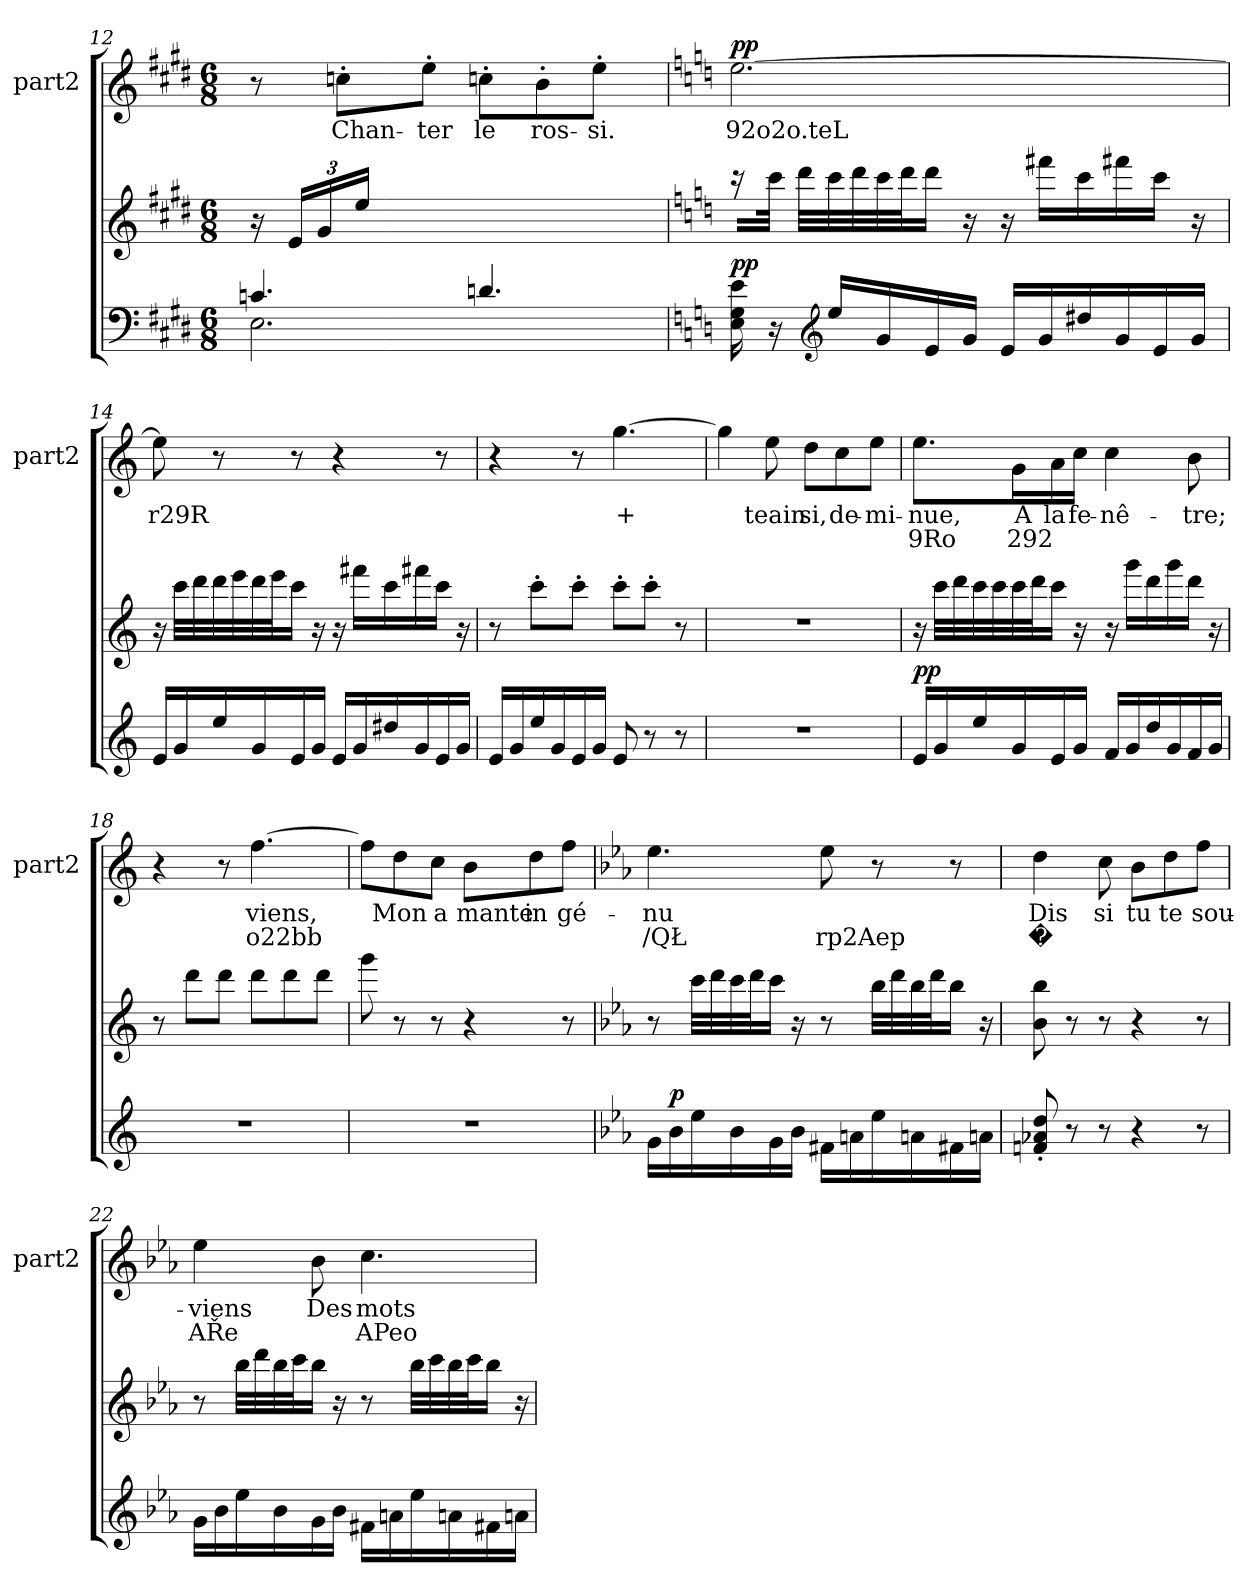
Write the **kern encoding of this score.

**kern	**dynam	**kern	**kern	**text	**text	**dynam
*part3	*part3	*part2	*part1	*part1	*part1	*part1
*staff3	*staff3	*staff2	*staff1	*staff1	*staff1	*staff1
*	*	*	*I"part2	*	*	*
*	*	*	*I'part2	*	*	*
*clefF4	*	*clefG2	*clefG2	*	*	*
*k[f#c#g#d#]	*	*k[f#c#g#d#]	*k[f#c#g#d#]	*	*	*
*M6/8	*	*M6/8	*M6/8	*	*	*
=12	=12	=12	=12	=12	=12	=12
*^	*	*	*	*	*	*
4.cni/	2.Ej\	.	16r	8r	.	.	.
.	.	.	24eZ/LL	.	.	.	.
.	.	.	24g#Z/	.	.	.	.
.	.	.	.	8ccn'>Z\L	Chan-	.	.
.	.	.	24eeZ/JJ	.	.	.	.
.	.	.	2ryy	.	.	.	.
.	.	.	.	8ee'>Z\J	ter	.	.
4.dni/	.	.	.	8ccn'>Z\L	le	.	.
.	.	.	.	8b'>Z\	ros-	.	.
.	.	.	.	8ee'>Z\J	si.	.	.
.	.	.	16ryy	.	.	.	.
*v	*v	*	*	*	*	*	*
!!LO:PB:g=z
=13	=13	=13	=13	=13	=13	=13
*k[]	*	*k[]	*k[]	*	*	*
!	!LO:DY:a	!	!	!	!	!LO:DY:a
16Ei\ 16Gi\ 16ei\	pp	16r	[2.eeZ\	92o2o.teL	.	pp
16r	.	32cccZ\JJJ	.	.	.	.
.	.	32dddZ\LLL	.	.	.	.
*clefG2	*	*	*	*	*	*
16eei/LL	.	32cccZ\	.	.	.	.
.	.	32dddZ\	.	.	.	.
16gi/	.	32cccZ\	.	.	.	.
.	.	32dddZ\J	.	.	.	.
16ei/	.	16dddZ\JJ	.	.	.	.
16gi/JJ	.	16r	.	.	.	.
16ei/LL	.	16r	.	.	.	.
16gi/	.	16fff#XZ\LL	.	.	.	.
16dd#Xi/	.	16cccZ\	.	.	.	.
16gi/	.	16fff#XZ\	.	.	.	.
16ei/	.	16cccZ\JJ	.	.	.	.
16gi/JJ	.	16r	.	.	.	.
=14	=14	=14	=14	=14	=14	=14
16ei/LL	.	16r	8eeZ\]	r29R	.	.
16gi/	.	32cccZ\LLL	.	.	.	.
.	.	32dddZ\	.	.	.	.
16eei/	.	32dddZ\	8r	.	.	.
.	.	32eeeZ\	.	.	.	.
16gi/	.	32dddZ\	.	.	.	.
.	.	32eeeZ\J	.	.	.	.
16ei/	.	16cccZ\JJ	8r	.	.	.
16gi/JJ	.	16r	.	.	.	.
16ei/LL	.	16r	4r	.	.	.
16gi/	.	16fff#XZ\LL	.	.	.	.
16dd#Xi/	.	16cccZ\	.	.	.	.
16gi/	.	16fff#XZ\	.	.	.	.
16ei/	.	16cccZ\JJ	8r	.	.	.
16gi/JJ	.	16r	.	.	.	.
=15	=15	=15	=15	=15	=15	=15
16ei/LL	.	8r	4r	.	.	.
16gi/	.	.	.	.	.	.
16eei/	.	8ccc'>Z\L	.	.	.	.
16gi/	.	.	.	.	.	.
16ei/	.	8ccc'>Z\J	8r	.	.	.
16gi/JJ	.	.	.	.	.	.
8ei/	.	8ccc'>Z\L	[4.ggZ\	+	.	.
8r	.	8ccc'>Z\J	.	.	.	.
8r	.	8r	.	.	.	.
!!LO:LB:g=z
=16	=16	=16	=16	=16	=16	=16
2.r	.	2.r	4ggZ\]	.	.	.
.	.	.	8eeZ\	teain	.	.
.	.	.	8ddZ\L	si,	.	.
.	.	.	8ccZ\	de-	.	.
.	.	.	8eeZ\J	mi-	.	.
=17	=17	=17	=17	=17	=17	=17
!	!LO:DY:a	!	!	!	!	!
16ei/LL	pp	16r	8.eeZ\L	nue,	9Ro	.
16gi/	.	32cccZ\LLL	.	.	.	.
.	.	32dddZ\	.	.	.	.
16eei/	.	32cccZ\	.	.	.	.
.	.	32cccZ\	.	.	.	.
16gi/	.	32cccZ\	16gZ\L	A	292	.
.	.	32dddZ\J	.	.	.	.
16ei/	.	16cccZ\JJ	16aZ\	la	.	.
16gi/JJ	.	16r	16ccZ\JJ	fe-	.	.
16fi/LL	.	16r	4ccZ\	nê-	.	.
16gi/	.	16gggZ\LL	.	.	.	.
16ddi/	.	16dddZ\	.	.	.	.
16gi/	.	16gggZ\	.	.	.	.
16fi/	.	16dddZ\JJ	8bZ\	tre;	.	.
16gi/JJ	.	16r	.	.	.	.
=18	=18	=18	=18	=18	=18	=18
2.r	.	8r	4r	.	.	.
.	.	8dddZ\L	.	.	.	.
.	.	8dddZ\J	8r	.	.	.
.	.	8dddZ\L	[4.ffZ\	viens,	o22bb	.
.	.	8dddZ\	.	.	.	.
.	.	8dddZ\J	.	.	.	.
=19	=19	=19	=19	=19	=19	=19
2.r	.	8gggZ\	8ffZ\L]	.	.	.
.	.	8r	8ddZ\	Mon	.	.
.	.	8r	8ccZ\J	a	.	.
.	.	4r	8bZ\L	mante	.	.
.	.	.	8ddZ\	in	.	.
.	.	8r	8ffZ\J	gé-	.	.
!!LO:LB:g=z
=20	=20	=20	=20	=20	=20	=20
*k[b-e-a-]	*	*k[b-e-a-]	*k[b-e-a-]	*	*	*
16gi\LL	.	8r	4.ee-Z\	nu	/QŁ	.
!	!LO:DY:a	!	!	!	!	!
16b-i\	p	.	.	.	.	.
16ee-i\	.	32cccZ\LLL	.	.	.	.
.	.	32dddZ\	.	.	.	.
16b-i\	.	32cccZ\	.	.	.	.
.	.	32dddZ\J	.	.	.	.
16gi\	.	16cccZ\JJ	.	.	.	.
16b-i\JJ	.	16r	.	.	.	.
16f#Xi\LL	.	8r	8ee-Z\	.	rp2Aep	.
16ani\	.	.	.	.	.	.
16ee-i\	.	32bb-Z\LLL	8r	.	.	.
.	.	32dddZ\	.	.	.	.
16ani\	.	32bb-Z\	.	.	.	.
.	.	32dddZ\J	.	.	.	.
16f#Xi\	.	16bb-Z\JJ	8r	.	.	.
16ani\JJ	.	16r	.	.	.	.
=21	=21	=21	=21	=21	=21	=21
8fni'</ 8ddi'</ 8a-Xi'</	.	8b-Z\ 8bb-Z\	4ddZ\	Dis	�	.
8r	.	8r	.	.	.	.
8r	.	8r	8ccZ\	si	.	.
4r	.	4r	8b-Z\L	tu	.	.
.	.	.	8ddZ\	te	.	.
8r	.	8r	8ffZ\J	sou-	.	.
=22	=22	=22	=22	=22	=22	=22
16gi\LL	.	8r	4ee-Z\	viens	AŘe	.
16b-i\	.	.	.	.	.	.
16ee-i\	.	32bb-Z\LLL	.	.	.	.
.	.	32dddZ\	.	.	.	.
16b-i\	.	32bb-Z\	.	.	.	.
.	.	32cccZ\J	.	.	.	.
16gi\	.	16bb-Z\JJ	8b-Z\	Des	.	.
16b-i\JJ	.	16r	.	.	.	.
16f#Xi\LL	.	8r	4.ccZ\	mots	APeo	.
16ani\	.	.	.	.	.	.
16ee-i\	.	32bb-Z\LLL	.	.	.	.
.	.	32cccZ\	.	.	.	.
16ani\	.	32bb-Z\	.	.	.	.
.	.	32cccZ\J	.	.	.	.
16f#Xi\	.	16bb-Z\JJ	.	.	.	.
16ani\JJ	.	16r	.	.	.	.
=	=	=	=	=	=	=
*-	*-	*-	*-	*-	*-	*-
